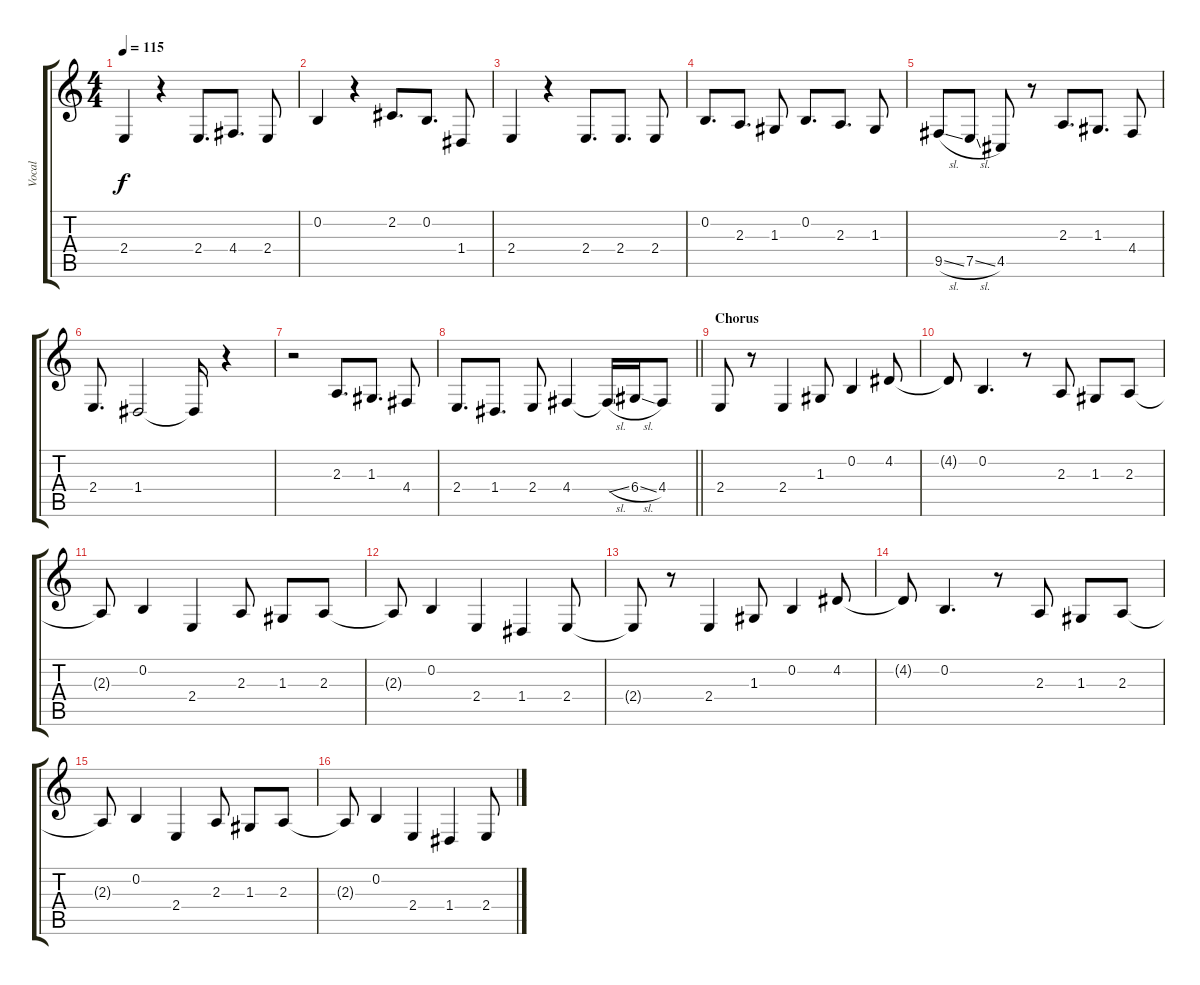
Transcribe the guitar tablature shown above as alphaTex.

\track ("Vocal" "Vocal") {instrument lead8bassandlead}
\staff {score tabs}
\tuning (E4 B3 G3 D3 A2 E2) {hide}
\ts (4 4)
\tempo 115
\clef g2
\ks c
2.4.4{dy f} r.4 2.4.8{d} 4.4.8{d} 2.4.8 |
0.2.4 r.4 2.2.8{d} 0.2.8{d} 1.4.8 |
2.4.4 r.4 2.4.8{d} 2.4.8{d} 2.4.8 |
0.2.8{d} 2.3.8{d} 1.3.8 0.2.8{d} 2.3.8{d} 1.3.8 |
9.5{sl}.8 7.5{sl}.8 4.5.8 r.8 2.3.8{d} 1.3.8{d} 4.4.8 |
2.4.8{d} 1.4.2 1.4{t}.16 r.4 |
r.2 2.3.8{d} 1.3.8{d} 4.4.8 |
\barLineRight lightlight
2.4.8{d} 1.4.8{d} 2.4.8 4.4.4 4.4{sl t}.16 6.4{sl}.16 4.4.8 |
\section ("" "Chorus")
2.4.8 r.8 2.4.4 1.3.8 0.2.4 4.2.8 |
4.2{t}.8 0.2.4{d} r.8 2.3.8 1.3.8 2.3.8 |
2.3{t}.8 0.2.4 2.4.4 2.3.8 1.3.8 2.3.8 |
2.3{t}.8 0.2.4 2.4.4 1.4.4 2.4.8 |
2.4{t}.8 r.8 2.4.4 1.3.8 0.2.4 4.2.8 |
4.2{t}.8 0.2.4{d} r.8 2.3.8 1.3.8 2.3.8 |
2.3{t}.8 0.2.4 2.4.4 2.3.8 1.3.8 2.3.8 |
2.3{t}.8 0.2.4 2.4.4 1.4.4 2.4.8
